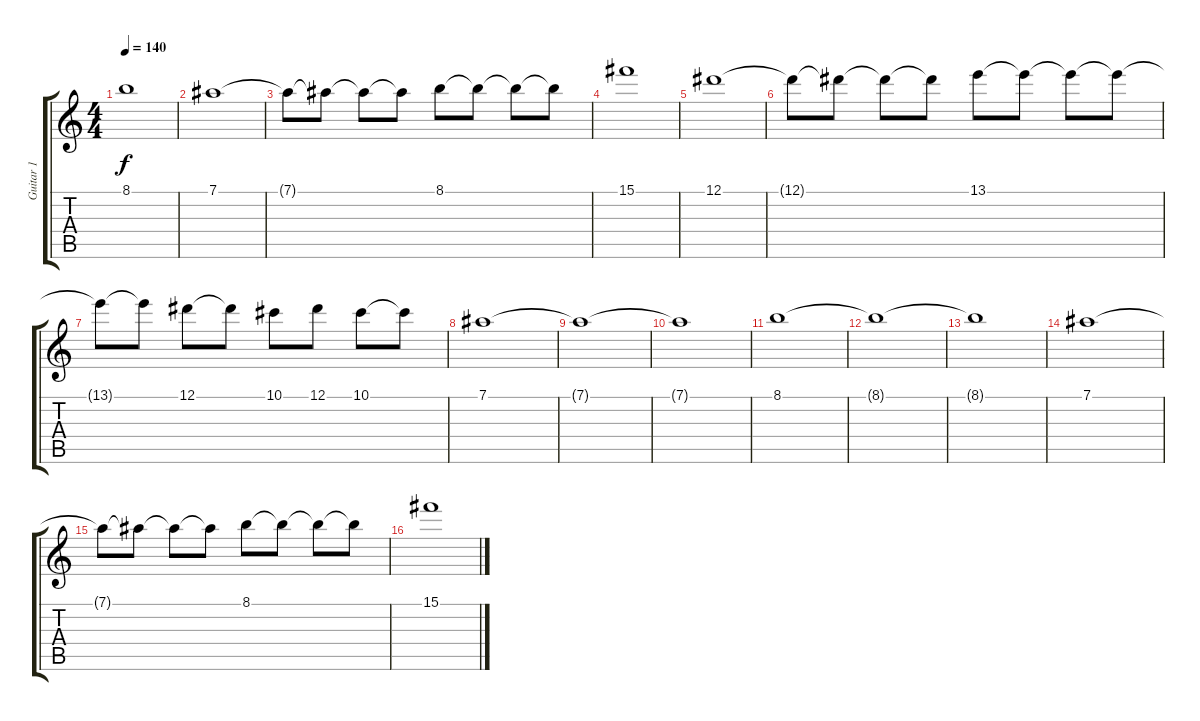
\track ("Guitar 1" "Guitar 1") {instrument distortionguitar}
\staff {score tabs}
\tuning (Eb4 Bb3 Gb3 Db3 Ab2 Eb2) {hide}
\ts (4 4)
\tempo 140
\clef g2
\ks c
8.1{t}.1{dy f} |
7.1.1 |
7.1{t}.8 7.1{t}.8 7.1{t}.8 7.1{t}.8 8.1.8 8.1{t}.8 8.1{t}.8 8.1{t}.8 |
15.1.1 |
12.1.1 |
12.1{t}.8 12.1{t}.8 12.1{t}.8 12.1{t}.8 13.1.8 13.1{t}.8 13.1{t}.8 13.1{t}.8 |
13.1{t}.8 13.1{t}.8 12.1.8 12.1{t}.8 10.1.8 12.1.8 10.1.8 10.1{t}.8 |
7.1.1 |
7.1{t}.1 |
7.1{t}.1 |
8.1.1{volume 13} |
8.1{t}.1 |
8.1{t}.1 |
7.1.1 |
7.1{t}.8 7.1{t}.8 7.1{t}.8 7.1{t}.8 8.1.8 8.1{t}.8 8.1{t}.8 8.1{t}.8 |
15.1.1
